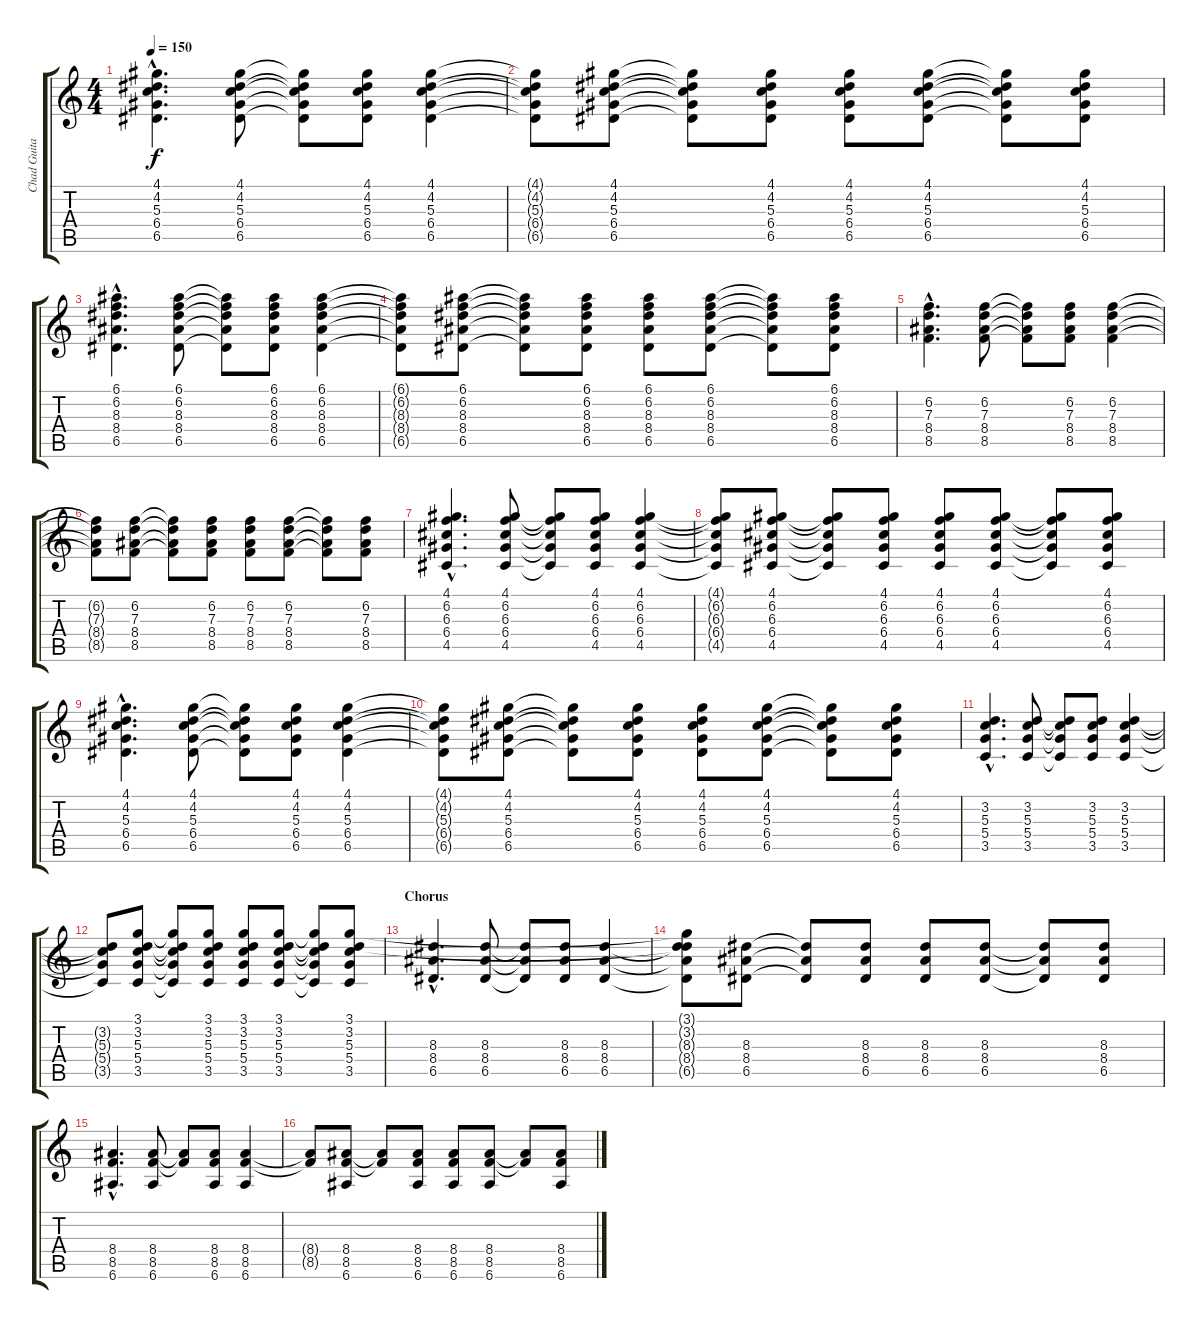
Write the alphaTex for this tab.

\track ("Chad Guitar" "Chad Guita") {instrument acousticguitarsteel}
\staff {score tabs}
\tuning (E4 B3 G3 D3 A2 E2) {hide}
\ts (4 4)
\tempo 150
\clef g2
\ks c
(4.1{hac} 4.2{hac} 5.3{hac} 6.4{hac} 6.5{hac}).4{d dy f} (4.1 4.2 5.3 6.4 6.5).8 (4.1{t} 4.2{t} 5.3{t} 6.4{t} 6.5{t}).8 (4.1 4.2 5.3 6.4 6.5).8 (4.1 4.2 5.3 6.4 6.5).4 |
(4.1{t} 4.2{t} 5.3{t} 6.4{t} 6.5{t}).8 (4.1 4.2 5.3 6.4 6.5).8 (4.1{t} 4.2{t} 5.3{t} 6.4{t} 6.5{t}).8 (4.1 4.2 5.3 6.4 6.5).8 (4.1 4.2 5.3 6.4 6.5).8 (4.1 4.2 5.3 6.4 6.5).8 (4.1{t} 4.2{t} 5.3{t} 6.4{t} 6.5{t}).8 (4.1 4.2 5.3 6.4 6.5).8 |
(6.1{hac} 6.2{hac} 8.3{hac} 8.4{hac} 6.5{hac}).4{d} (6.1 6.2 8.3 8.4 6.5).8 (6.1{t} 6.2{t} 8.3{t} 8.4{t} 6.5{t}).8 (6.1 6.2 8.3 8.4 6.5).8 (6.1 6.2 8.3 8.4 6.5).4 |
(6.1{t} 6.2{t} 8.3{t} 8.4{t} 6.5{t}).8 (6.1 6.2 8.3 8.4 6.5).8 (6.1{t} 6.2{t} 8.3{t} 8.4{t} 6.5{t}).8 (6.1 6.2 8.3 8.4 6.5).8 (6.1 6.2 8.3 8.4 6.5).8 (6.1 6.2 8.3 8.4 6.5).8 (6.1{t} 6.2{t} 8.3{t} 8.4{t} 6.5{t}).8 (6.1 6.2 8.3 8.4 6.5).8 |
(6.2{hac} 7.3{hac} 8.4{hac} 8.5{hac}).4{d} (6.2 7.3 8.4 8.5).8 (6.2{t} 7.3{t} 8.4{t} 8.5{t}).8 (6.2 7.3 8.4 8.5).8 (6.2 7.3 8.4 8.5).4 |
(6.2{t} 7.3{t} 8.4{t} 8.5{t}).8 (6.2 7.3 8.4 8.5).8 (6.2{t} 7.3{t} 8.4{t} 8.5{t}).8 (6.2 7.3 8.4 8.5).8 (6.2 7.3 8.4 8.5).8 (6.2 7.3 8.4 8.5).8 (6.2{t} 7.3{t} 8.4{t} 8.5{t}).8 (6.2 7.3 8.4 8.5).8 |
(4.1{hac} 6.2{hac} 6.3{hac} 6.4{hac} 4.5{hac}).4{d} (4.1 6.2 6.3 6.4 4.5).8 (4.1{t} 6.2{t} 6.3{t} 6.4{t} 4.5{t}).8 (4.1 6.2 6.3 6.4 4.5).8 (4.1 6.2 6.3 6.4 4.5).4 |
(4.1{t} 6.2{t} 6.3{t} 6.4{t} 4.5{t}).8 (4.1 6.2 6.3 6.4 4.5).8 (4.1{t} 6.2{t} 6.3{t} 6.4{t} 4.5{t}).8 (4.1 6.2 6.3 6.4 4.5).8 (4.1 6.2 6.3 6.4 4.5).8 (4.1 6.2 6.3 6.4 4.5).8 (4.1{t} 6.2{t} 6.3{t} 6.4{t} 4.5{t}).8 (4.1 6.2 6.3 6.4 4.5).8 |
(4.1{hac} 4.2{hac} 5.3{hac} 6.4{hac} 6.5{hac}).4{d} (4.1 4.2 5.3 6.4 6.5).8 (4.1{t} 4.2{t} 5.3{t} 6.4{t} 6.5{t}).8 (4.1 4.2 5.3 6.4 6.5).8 (4.1 4.2 5.3 6.4 6.5).4 |
(4.1{t} 4.2{t} 5.3{t} 6.4{t} 6.5{t}).8 (4.1 4.2 5.3 6.4 6.5).8 (4.1{t} 4.2{t} 5.3{t} 6.4{t} 6.5{t}).8 (4.1 4.2 5.3 6.4 6.5).8 (4.1 4.2 5.3 6.4 6.5).8 (4.1 4.2 5.3 6.4 6.5).8 (4.1{t} 4.2{t} 5.3{t} 6.4{t} 6.5{t}).8 (4.1 4.2 5.3 6.4 6.5).8 |
(3.2{hac} 5.3{hac} 5.4{hac} 3.5{hac}).4{d} (3.2 5.3 5.4 3.5).8 (3.2{t} 5.3{t} 5.4{t} 3.5{t}).8 (3.2 5.3 5.4 3.5).8 (3.2 5.3 5.4 3.5).4 |
(3.2{t} 5.3{t} 5.4{t} 3.5{t}).8 (3.1 3.2 5.3 5.4 3.5).8 (3.1{t} 3.2{t} 5.3{t} 5.4{t} 3.5{t}).8 (3.1 3.2 5.3 5.4 3.5).8 (3.1 3.2 5.3 5.4 3.5).8 (3.1 3.2 5.3 5.4 3.5).8 (3.1{t} 3.2{t} 5.3{t} 5.4{t} 3.5{t}).8 (3.1 3.2 5.3 5.4 3.5).8 |
\section ("" "Chorus")
(8.3{hac} 8.4{hac} 6.5{hac}).4{d instrument distortionguitar} (8.3 8.4 6.5).8 (8.3{t} 8.4{t} 6.5{t}).8 (8.3 8.4 6.5).8 (8.3 8.4 6.5).4 |
(3.1{t} 3.2{t} 8.3{t} 8.4{t} 6.5{t}).8 (8.3 8.4 6.5).8 (8.3{t} 8.4{t} 6.5{t}).8 (8.3 8.4 6.5).8 (8.3 8.4 6.5).8 (8.3 8.4 6.5).8 (8.3{t} 8.4{t} 6.5{t}).8 (8.3 8.4 6.5).8 |
(8.4{hac} 8.5{hac} 6.6{hac}).4{d instrument distortionguitar} (8.4 8.5 6.6).8 (8.4{t} 8.5{t}).8 (8.4 8.5 6.6).8 (8.4 8.5 6.6).4 |
(8.4{t} 8.5{t}).8 (8.4 8.5 6.6).8 (8.4{t} 8.5{t}).8 (8.4 8.5 6.6).8 (8.4 8.5 6.6).8 (8.4 8.5 6.6).8 (8.4{t} 8.5{t}).8 (8.4 8.5 6.6).8
